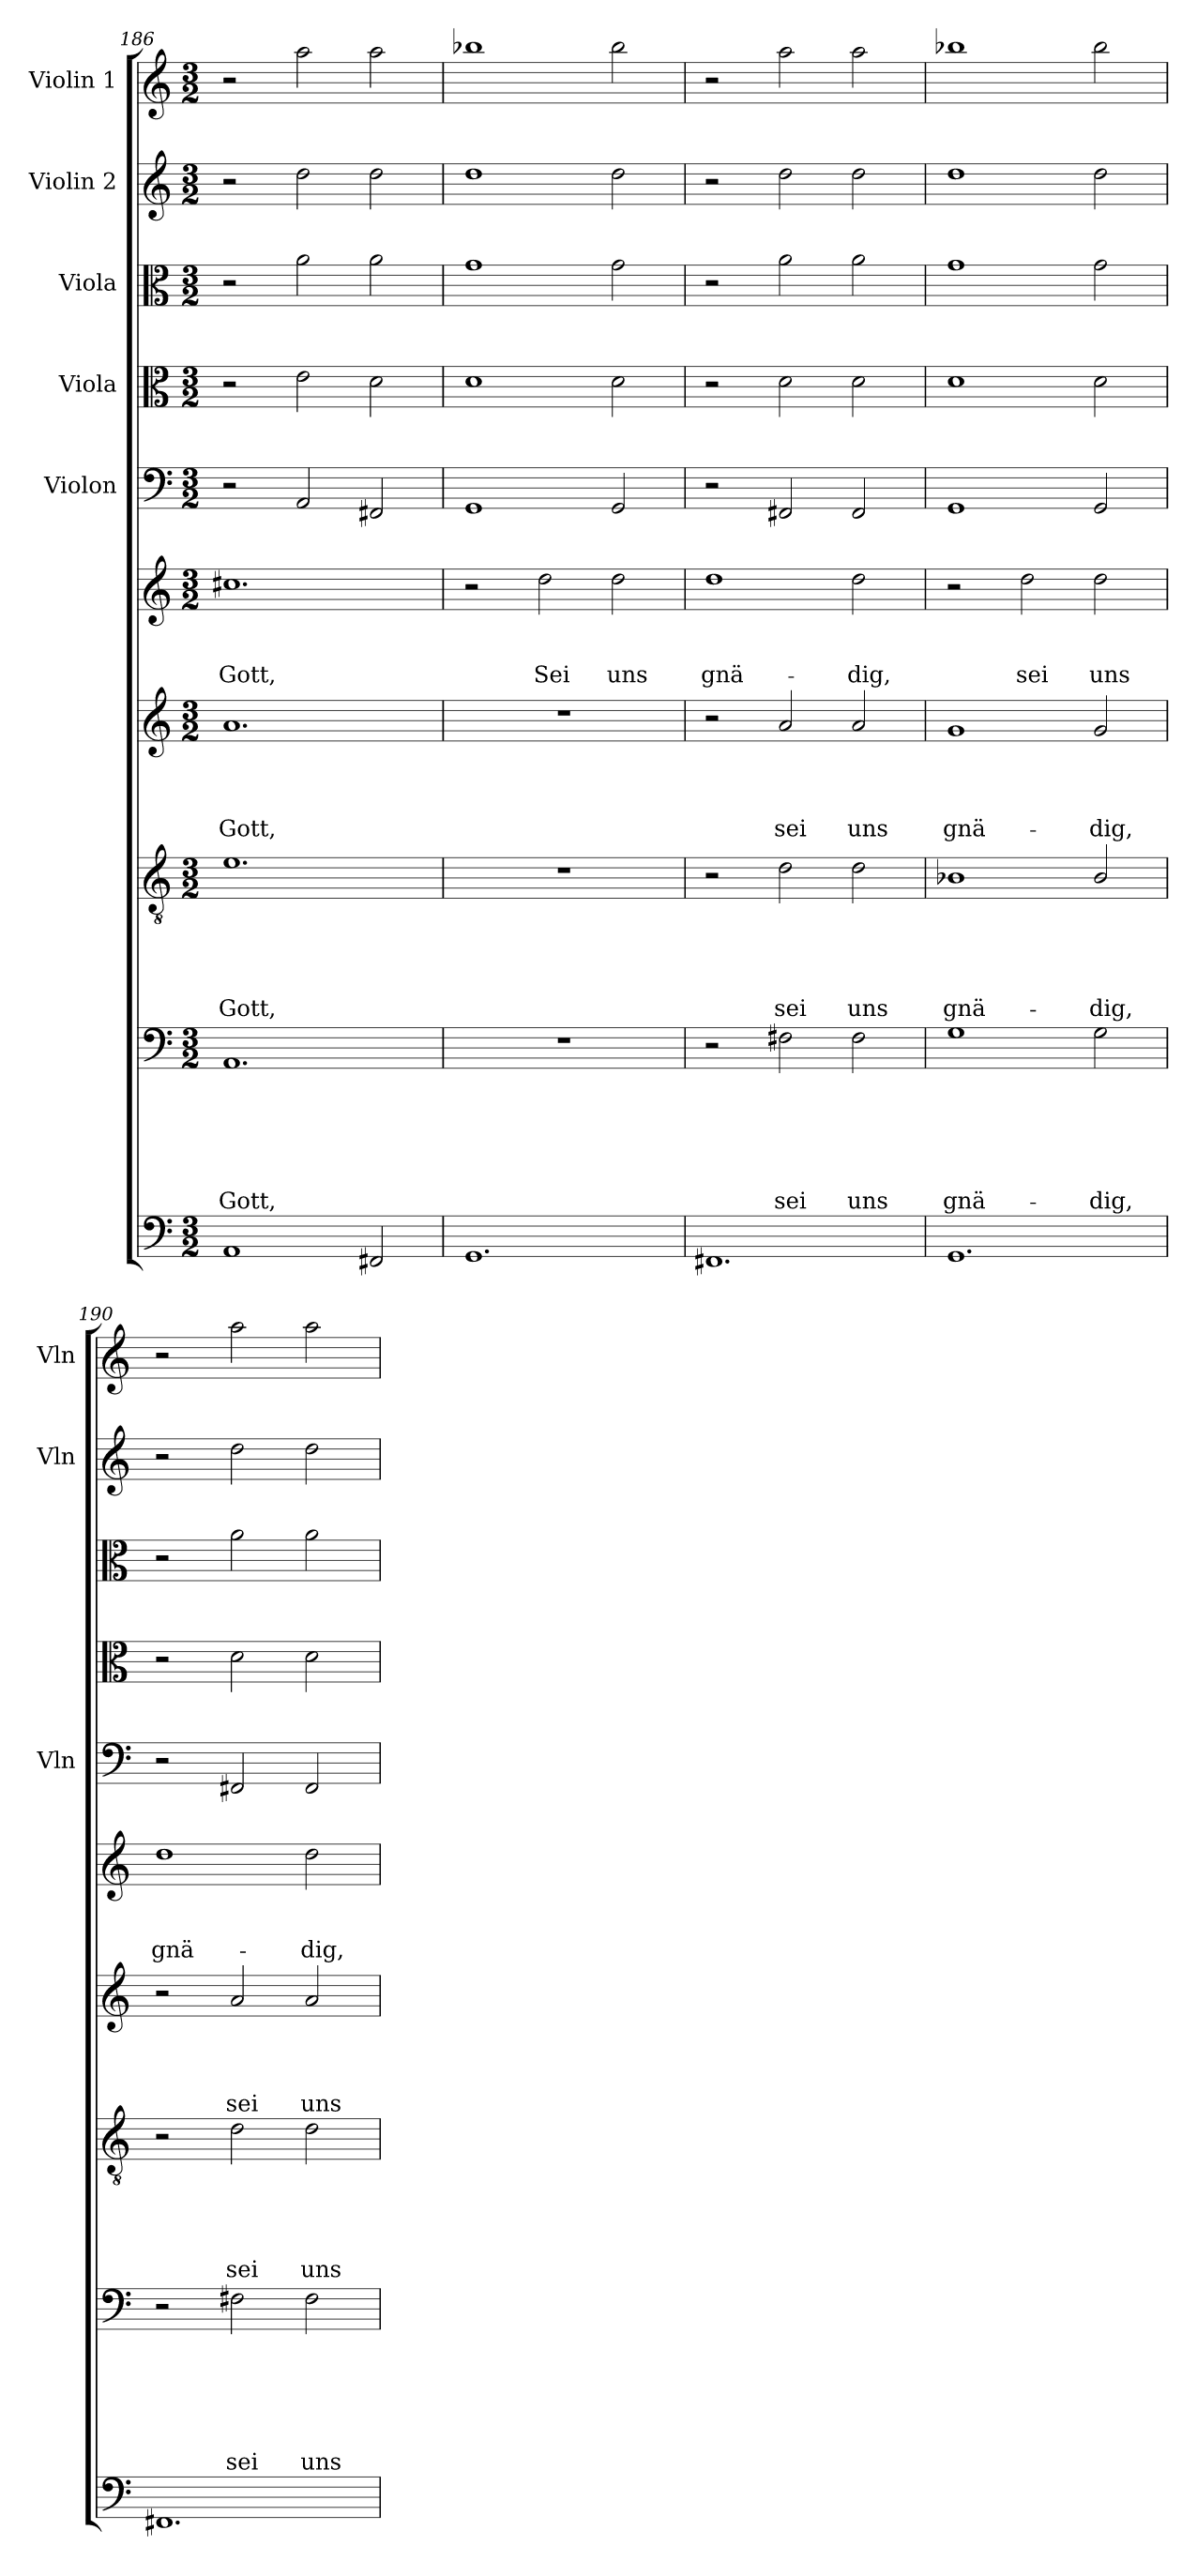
**kern	**kern	**text	**text	**text	**text	**text	**text	**kern	**text	**text	**text	**text	**text	**kern	**text	**text	**text	**text	**kern	**text	**text	**text	**kern	**kern	**kern	**kern	**kern
*part10	*part9	*part9	*part9	*part9	*part9	*part9	*part9	*part8	*part8	*part8	*part8	*part8	*part8	*part7	*part7	*part7	*part7	*part7	*part6	*part6	*part6	*part6	*part5	*part4	*part3	*part2	*part1
*staff10	*staff9	*staff9	*staff9	*staff9	*staff9	*staff9	*staff9	*staff8	*staff8	*staff8	*staff8	*staff8	*staff8	*staff7	*staff7	*staff7	*staff7	*staff7	*staff6	*staff6	*staff6	*staff6	*staff5	*staff4	*staff3	*staff2	*staff1
*	*	*	*	*	*	*	*	*	*	*	*	*	*	*	*	*	*	*	*	*	*	*	*I"Violon	*I"Viola	*I"Viola	*I"Violin 2	*I"Violin 1
*	*	*	*	*	*	*	*	*	*	*	*	*	*	*	*	*	*	*	*	*	*	*	*I'Vln	*	*	*I'Vln	*I'Vln
*clefF4	*clefF4	*	*	*	*	*	*	*clefGv2	*	*	*	*	*	*clefG2	*	*	*	*	*clefG2	*	*	*	*clefF4	*clefC3	*clefC3	*clefG2	*clefG2
*k[]	*k[]	*	*	*	*	*	*	*k[]	*	*	*	*	*	*k[]	*	*	*	*	*k[]	*	*	*	*k[]	*k[]	*k[]	*k[]	*k[]
*C:	*C:	*	*	*	*	*	*	*C:	*	*	*	*	*	*C:	*	*	*	*	*C:	*	*	*	*C:	*C:	*C:	*C:	*C:
*M3/2	*M3/2	*	*	*	*	*	*	*M3/2	*	*	*	*	*	*M3/2	*	*	*	*	*M3/2	*	*	*	*M3/2	*M3/2	*M3/2	*M3/2	*M3/2
=186	=186	=186	=186	=186	=186	=186	=186	=186	=186	=186	=186	=186	=186	=186	=186	=186	=186	=186	=186	=186	=186	=186	=186	=186	=186	=186	=186
!	!	!	!	!	!	!	!LO:LY:b	!	!	!	!	!	!LO:LY:b	!	!	!	!	!LO:LY:b	!	!	!	!LO:LY:b	!	!	!	!	!
1AA	1.AA	.	.	.	.	.	Gott,	1.e	.	.	.	.	Gott,	1.a	.	.	.	Gott,	1.cc#X	.	.	Gott,	2r	2r	2r	2r	2r
.	.	.	.	.	.	.	.	.	.	.	.	.	.	.	.	.	.	.	.	.	.	.	2AA/	2e\	2a\	2dd\	2aa\
2FF#X/	.	.	.	.	.	.	.	.	.	.	.	.	.	.	.	.	.	.	.	.	.	.	2FF#X/	2d\	2a\	2dd\	2aa\
=187	=187	=187	=187	=187	=187	=187	=187	=187	=187	=187	=187	=187	=187	=187	=187	=187	=187	=187	=187	=187	=187	=187	=187	=187	=187	=187	=187
!	!LO:N:vis=1	!	!	!	!	!	!	!LO:N:vis=1	!	!	!	!	!	!LO:N:vis=1	!	!	!	!	!	!	!	!	!	!	!	!	!
1.GG	1.r	.	.	.	.	.	.	1.r	.	.	.	.	.	1.r	.	.	.	.	2r	.	.	.	1GG	1d	1g	1dd	1bb-X
!	!	!	!	!	!	!	!	!	!	!	!	!	!	!	!	!	!	!	!	!	!	!LO:LY:b	!	!	!	!	!
.	.	.	.	.	.	.	.	.	.	.	.	.	.	.	.	.	.	.	2dd\	.	.	Sei	.	.	.	.	.
!	!	!	!	!	!	!	!	!	!	!	!	!	!	!	!	!	!	!	!	!	!	!LO:LY:b	!	!	!	!	!
.	.	.	.	.	.	.	.	.	.	.	.	.	.	.	.	.	.	.	2dd\	.	.	uns	2GG/	2d\	2g\	2dd\	2bb-\
=188	=188	=188	=188	=188	=188	=188	=188	=188	=188	=188	=188	=188	=188	=188	=188	=188	=188	=188	=188	=188	=188	=188	=188	=188	=188	=188	=188
!	!	!	!	!	!	!	!	!	!	!	!	!	!	!	!	!	!	!	!	!	!	!LO:LY:b	!	!	!	!	!
1.FF#X	2r	.	.	.	.	.	.	2r	.	.	.	.	.	2r	.	.	.	.	1dd	.	.	gnä-	2r	2r	2r	2r	2r
!	!	!	!	!	!	!	!LO:LY:b	!	!	!	!	!	!LO:LY:b	!	!	!	!	!LO:LY:b	!	!	!	!	!	!	!	!	!
.	2F#X\	.	.	.	.	.	sei	2d\	.	.	.	.	sei	2a/	.	.	.	sei	.	.	.	.	2FF#X/	2d\	2a\	2dd\	2aa\
!	!	!	!	!	!	!	!LO:LY:b	!	!	!	!	!	!LO:LY:b	!	!	!	!	!LO:LY:b	!	!	!	!LO:LY:b	!	!	!	!	!
.	2F#\	.	.	.	.	.	uns	2d\	.	.	.	.	uns	2a/	.	.	.	uns	2dd\	.	.	-dig,	2FF#/	2d\	2a\	2dd\	2aa\
!!LO:LB:g=z
=189	=189	=189	=189	=189	=189	=189	=189	=189	=189	=189	=189	=189	=189	=189	=189	=189	=189	=189	=189	=189	=189	=189	=189	=189	=189	=189	=189
!	!	!	!	!	!	!	!LO:LY:b	!	!	!	!	!	!LO:LY:b	!	!	!	!	!LO:LY:b	!	!	!	!	!	!	!	!	!
1.GG	1G	.	.	.	.	.	gnä-	1B-X	.	.	.	.	gnä-	1g	.	.	.	gnä-	2r	.	.	.	1GG	1d	1g	1dd	1bb-X
!	!	!	!	!	!	!	!	!	!	!	!	!	!	!	!	!	!	!	!	!	!	!LO:LY:b	!	!	!	!	!
.	.	.	.	.	.	.	.	.	.	.	.	.	.	.	.	.	.	.	2dd\	.	.	sei	.	.	.	.	.
!	!	!	!	!	!	!	!LO:LY:b	!	!	!	!	!	!LO:LY:b	!	!	!	!	!LO:LY:b	!	!	!	!LO:LY:b	!	!	!	!	!
.	2G\	.	.	.	.	.	-dig,	2B-/	.	.	.	.	-dig,	2g/	.	.	.	-dig,	2dd\	.	.	uns	2GG/	2d\	2g\	2dd\	2bb-\
=190	=190	=190	=190	=190	=190	=190	=190	=190	=190	=190	=190	=190	=190	=190	=190	=190	=190	=190	=190	=190	=190	=190	=190	=190	=190	=190	=190
!	!	!	!	!	!	!	!	!	!	!	!	!	!	!	!	!	!	!	!	!	!	!LO:LY:b	!	!	!	!	!
1.FF#X	2r	.	.	.	.	.	.	2r	.	.	.	.	.	2r	.	.	.	.	1dd	.	.	gnä-	2r	2r	2r	2r	2r
!	!	!	!	!	!	!	!LO:LY:b	!	!	!	!	!	!LO:LY:b	!	!	!	!	!LO:LY:b	!	!	!	!	!	!	!	!	!
.	2F#X\	.	.	.	.	.	sei	2d\	.	.	.	.	sei	2a/	.	.	.	sei	.	.	.	.	2FF#X/	2d\	2a\	2dd\	2aa\
!	!	!	!	!	!	!	!LO:LY:b	!	!	!	!	!	!LO:LY:b	!	!	!	!	!LO:LY:b	!	!	!	!LO:LY:b	!	!	!	!	!
.	2F#\	.	.	.	.	.	uns	2d\	.	.	.	.	uns	2a/	.	.	.	uns	2dd\	.	.	-dig,	2FF#/	2d\	2a\	2dd\	2aa\
=	=	=	=	=	=	=	=	=	=	=	=	=	=	=	=	=	=	=	=	=	=	=	=	=	=	=	=
*-	*-	*-	*-	*-	*-	*-	*-	*-	*-	*-	*-	*-	*-	*-	*-	*-	*-	*-	*-	*-	*-	*-	*-	*-	*-	*-	*-
